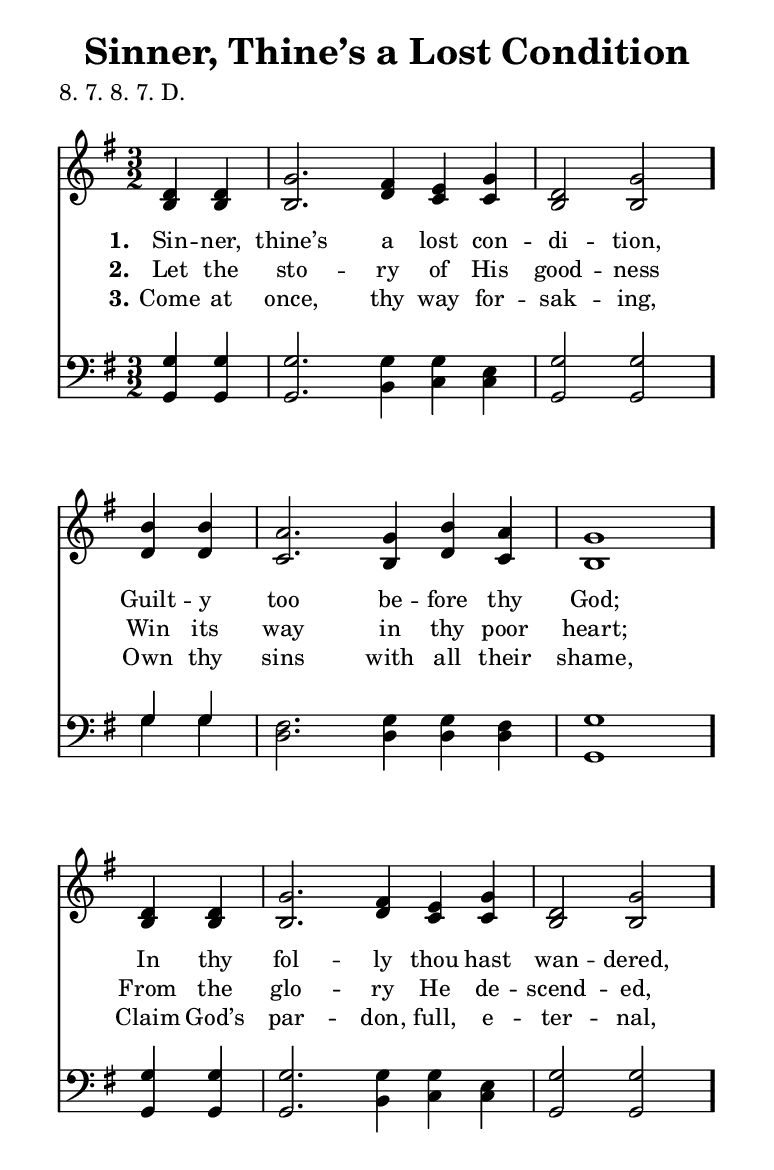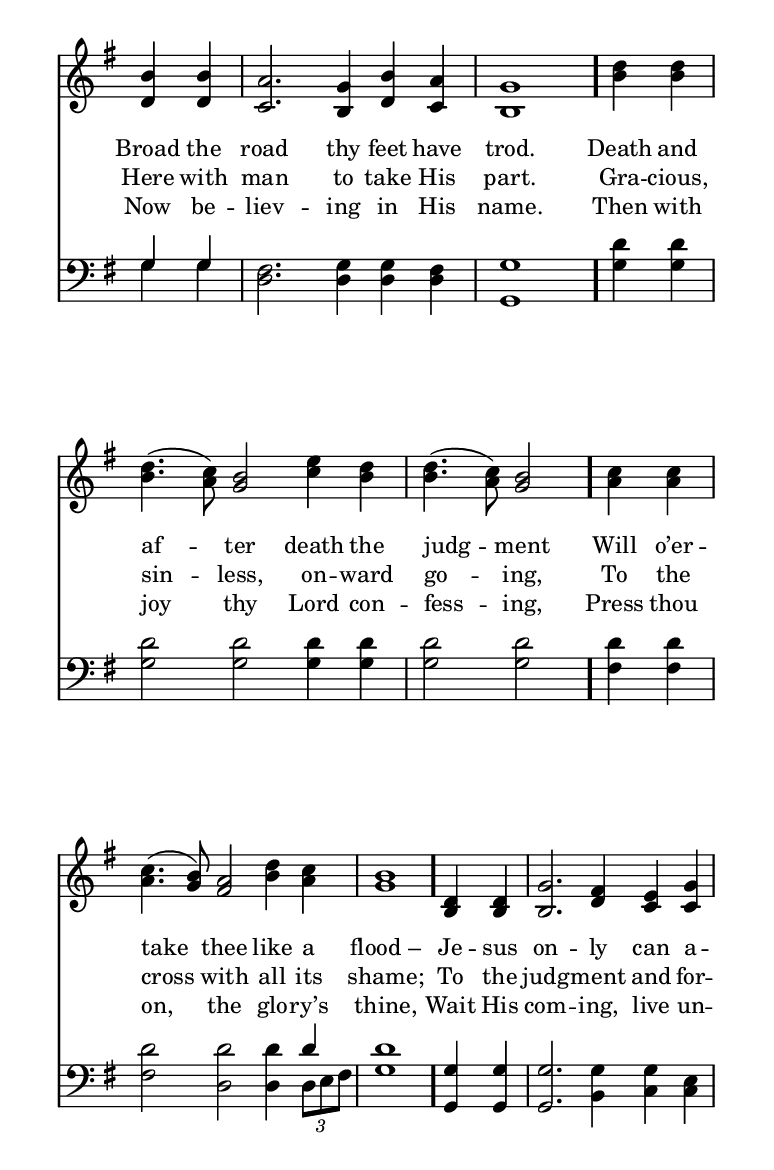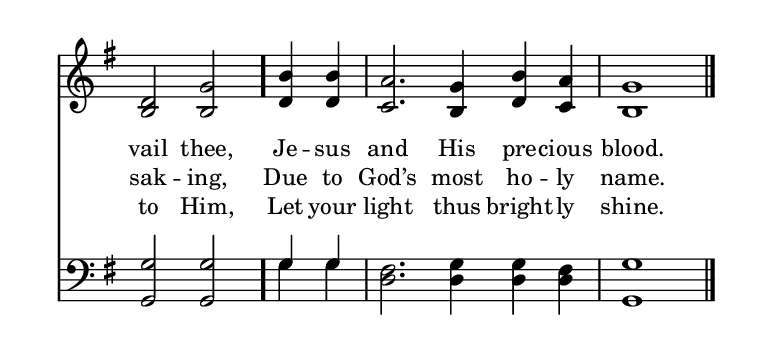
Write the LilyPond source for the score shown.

\include "common/global.ily"
\paper {
  \include "common/paper.ily"
}

\header{
  %gospel
  hymnnumber = "117"
  title = "Sinner, Thine’s a Lost Condition"
  tunename = "Brooklyn"
  meter = "8. 7. 8. 7. D."
  poet = ""
  composer = ""
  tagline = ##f
}

% for fermata in MIDI
ta = { \tempo 2=80 }
tb = { \tempo 2=40 }

patternAA = { c4 c4 | c2.      c4 c4 c4                       | c2 c2 }
patternAB = { c4 c4 | c2.      c4 c4 c4                       | c1    }

patternBA = { c4 c4 | c4.( c8) c2 c4 c4                       | c4.( c8) c2 }
patternBB = { c4 c4 | c4.( c8) c2 c4 c4                       | c1          }
patternBC = { c4 c4 | c2       c2 c4 c4                       | c2       c2 }
patternBD = { c4 c4 | c2       c2 c4 c4                       | c1          }
patternBE = { c4 c4 | c2       c2 c4 \tuplet 3/2 { c8[ c8 c8] } | c1        } % original has quarters in triplet instead of eighths

global = {
  \include "common/overrides.ily"
  \override Staff.TimeSignature.style = #'numbered
  \time 3/2
  \override Score.MetronomeMark.transparent = ##t % hide all fermata changes too
  \ta
  \key g \major
  \partial 2
  \autoBeamOff
}

notesSoprano = {
\global
\relative c' {

  \changePitch \patternAA { d d | g fis e g | d g }
  \changePitch \patternAB { b b | a g b a | g } \eogbreak
  \changePitch \patternAA { d d | g fis e g | d g }
  \changePitch \patternAB { b b | a g b a | g } \eogbreak

  \changePitch \patternBA { d' d | d c b e d | d c b }
  \changePitch \patternBB { c c | c b a d c | b } \eogbreak
  \changePitch \patternAA { d, d | g fis e g | d g }
  \changePitch \patternAB { b b | a g b a | g } \eogbreak

  \bar "|."

}
}

notesAlto = {
\global
\relative e' {

  \changePitch \patternAA { b b | b d c c | b b }
  \changePitch \patternAB { d d | c b d c | b }
  \changePitch \patternAA { b b | b d c c | b b }
  \changePitch \patternAB { d d | c b d c | b }

  \changePitch \patternBA { b' b | b a g c b | b a g }
  \changePitch \patternBB { a a | a g fis b a | g }
  \changePitch \patternAA { b, b | b d c c | b b }
  \changePitch \patternAB { d d | c b d c | b }

}
}

notesTenor = {
\global
\relative a {

  \changePitch \patternAA { g g | g g g e | g g }
  \changePitch \patternAB { g g | fis g g fis | g }
  \changePitch \patternAA { g g | g g g e | g g }
  \changePitch \patternAB { g g | fis g g fis | g }

  \changePitch \patternBC { d' d | d d d d | d d }
  \changePitch \patternBD { d d | d d d d | d }
  \changePitch \patternAA { g, g | g g g e | g g }
  \changePitch \patternAB { g g | fis g g fis | g }

}
}

notesBass = {
\global
\relative f, {

  \changePitch \patternAA { g g | g b c c | g g }
  \changePitch \patternAB { g' g | d d d d | g, }
  \changePitch \patternAA { g g | g b c c | g g }
  \changePitch \patternAB { g' g | d d d d | g, }

  \changePitch \patternBC { g' g | g g g g | g g }
  \changePitch \patternBE { fis fis | fis d d d e fis | g }
  \changePitch \patternAA { g, g | g b c c | g g }
  \changePitch \patternAB { g' g | d d d d | g, }

}
}

wordsA = \lyricmode {
\set stanza = "1."

Sin -- ner, thine’s a lost con -- di -- tion, \bar "."
Guilt -- y too be -- fore thy God; \bar "."
In thy fol -- ly thou hast wan -- dered, \bar "." % original has "has" for "hast"
Broad the road thy feet have trod. \bar "."
Death and af -- ter death the judg -- ment \bar "."
Will o’er -- take thee like a flood_– \bar "."
Je -- sus on -- ly can a -- vail thee, \bar "."
Je -- sus and His pre -- cious blood. \bar "."

}

wordsB = \lyricmode {
\set stanza = "2."

Let the sto -- ry of His good -- ness
Win its way in thy poor heart;
From the glo -- ry He de -- scend -- ed,
Here with man to take His part.
Gra -- cious, sin -- less, on -- ward go -- ing,
To the cross with all its shame;
To the judg -- ment and for -- sak -- ing,
Due to God’s most ho -- ly name.

}

wordsC = \lyricmode {
\set stanza = "3."

Come at once, thy way for -- sak -- ing,
Own thy sins with all their shame,
Claim God’s par -- don, full, e -- ter -- nal,
Now be -- liev -- ing in His name.
Then with joy thy Lord con -- fess -- ing,
Press thou on, the glo -- ry’s thine,
Wait His com -- ing, live un -- to Him,
Let your light thus bright -- ly shine. % original has "your" but why does the number change (from "thy") ?

}

\score {
  \context ChoirStaff <<
    \context Staff = upper <<
      \set Staff.autoBeaming = ##f
      \set ChoirStaff.systemStartDelimiter = #'SystemStartBar
      \set ChoirStaff.printPartCombineTexts = ##f
      \partcombine #'(2 . 11) \notesSoprano \notesAlto
      \context NullVoice = sopranos { \voiceOne << \notesSoprano >> }
      \context Lyrics = one   \lyricsto sopranos \wordsA
      \context Lyrics = two   \lyricsto sopranos \wordsB
      \context Lyrics = three \lyricsto sopranos \wordsC
    >>
    \context Staff = men <<
      \set Staff.autoBeaming = ##f
      \clef bass
      \set ChoirStaff.printPartCombineTexts = ##f
      \partcombine #'(2 . 11) \notesTenor \notesBass
    >>
  >>
  \layout {
    \include "common/layout.ily"
  }
  #(cond ((ly:get-option 'eog-midi-permitted) #{ \midi{
    \include "common/midi.ily"
  } #}))
}

\version "2.19.49"  % necessary for upgrading to future LilyPond versions.

% vi:set et ts=2 sw=2 ai nocindent syntax=lilypond:
